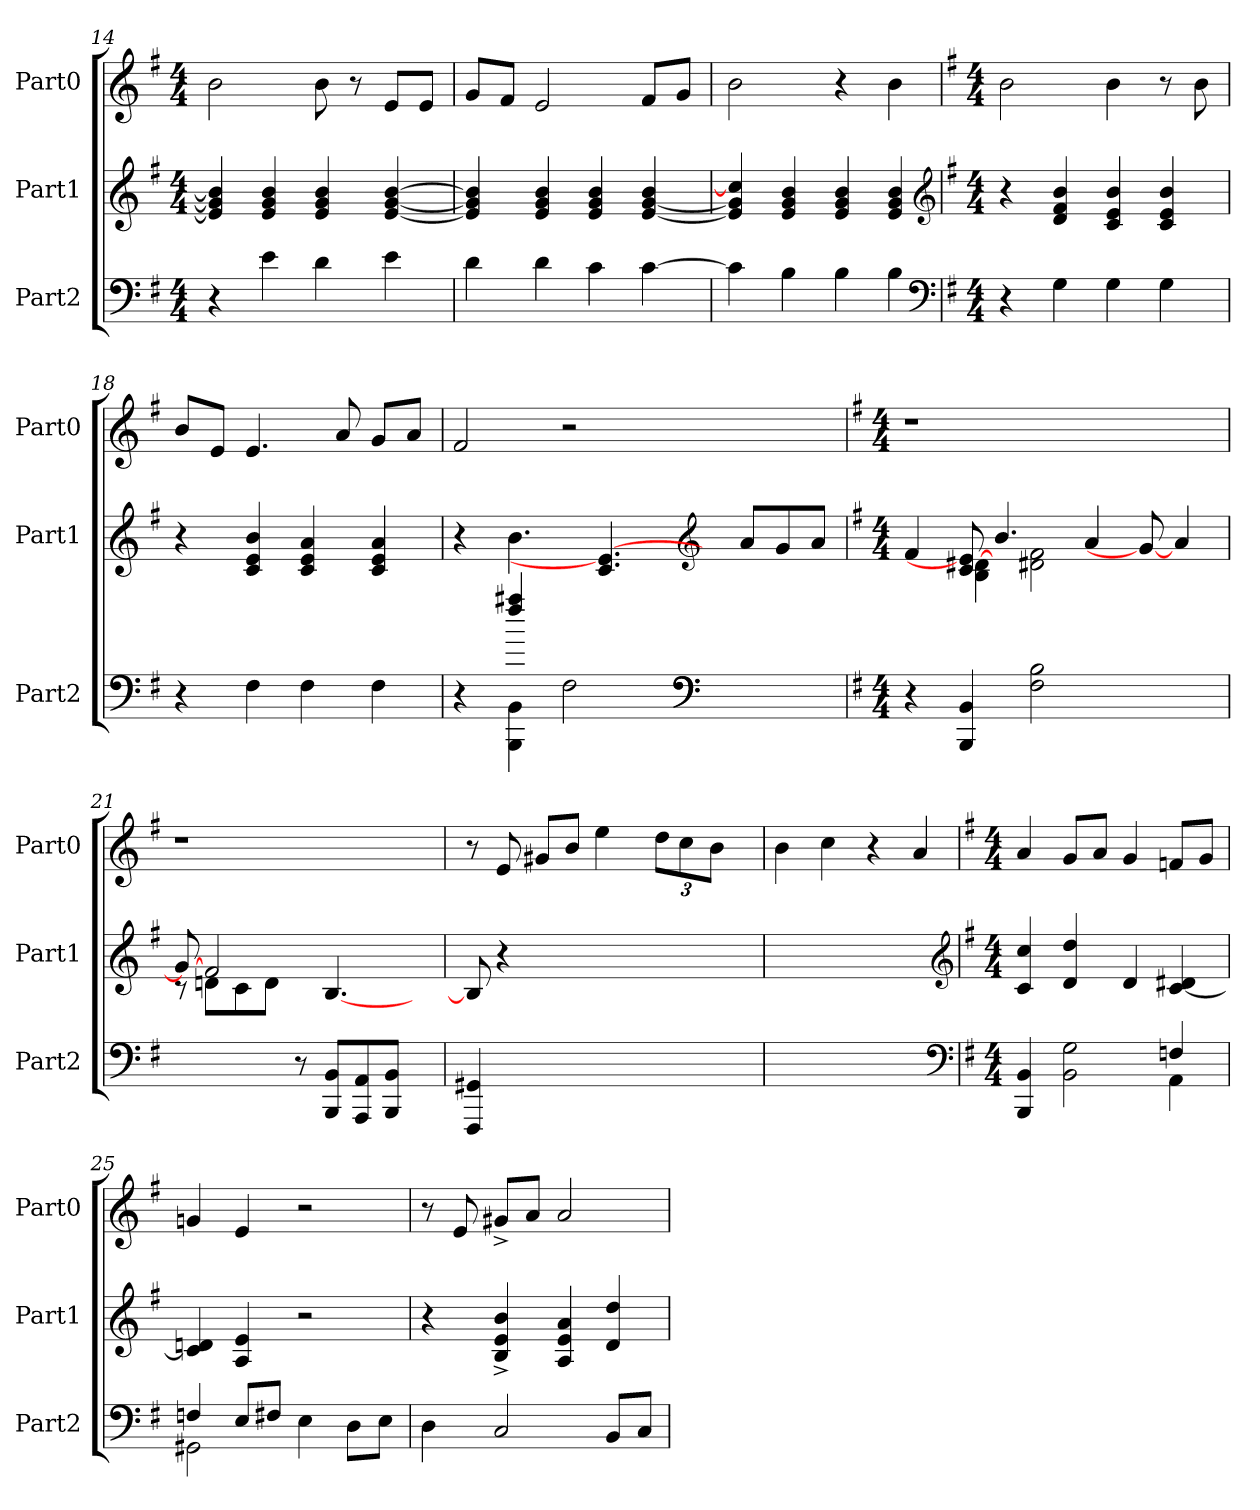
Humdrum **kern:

**kern	**kern	**kern
*part3	*part2	*part1
*staff3	*staff2	*staff1
*I"Part2	*I"Part1	*I"Part0
*I'Part2	*I'Part1	*I'Part0
!!LO:LB:g=z
*clefF4	*clefG2	*clefG2
*k[f#]	*k[f#]	*k[f#]
*M4/4	*M4/4	*M4/4
=14	=14	=14
4r	4e] 4g] 4b]	2b
4e	4e 4g 4b	.
4d	4b 4g 4e	8b
.	.	8r
4e	[4b [4g [4e	8e/L
.	.	8e/J
=15	=15	=15
4d	4b] 4g] 4e]	8g/L
.	.	8f#/J
4d	4b 4g 4e	2e
4c	4b 4g 4e	.
[4c	4b [4g [4e	8f#/L
.	.	8g/J
=16	=16	=16
4c]	4cc] 4g] 4e]	2b
4B	4e 4b 4g	.
4B	4e 4g 4b	4r
4B	4b 4g 4e	4b
*clefF4	*clefG2	*
!!LO:LB:g=z
=17	=17	=17
*k[f#]	*k[f#]	*k[f#]
*M4/4	*M4/4	*M4/4
4r	4r	2b
4G	4b 4f# 4d	.
4G	4b 4e 4c	4b
4G	4b 4e 4c	8r
.	.	8b
=18	=18	=18
4r	4r	8b/L
.	.	8e/J
4F#	4b 4e 4c	4.e
4F#	4a 4e 4c	.
.	.	8a
4F#	4a 4e 4c	8g/L
.	.	8a/J
=19	=19	=19
*^	*	*
4r	4ryy	4r	2f#
4aa#X 4ff#	4BBB 4BB	4.b	.
2F#	8ryy	.	2r
.	8ryy	4.c 4.e_	.
.	8ryy	.	.
.	8ryy	.	.
*clefF4	*	*clefG2	*
2ryy	2ryy	8ryy	2ryy
.	.	8aL	.
.	.	8g	.
.	.	8aJ	.
*v	*v	*	*
!!LO:LB:g=z
=20	=20	=20
*k[f#]	*k[f#]	*k[f#]
*M4/4	*M4/4	*M4/4
*	*^	*
4r	4f#	4ryy	1r
4BBB 4BB	8c 8e_	4d#X 4B	.
.	4.b	.	.
2B 2F#	.	2f# 2d#X	.
.	4a	.	.
8ryy	8g_	8ryy	8ryy
4ryy	4a	4ryy	4ryy
=21	=21	=21	=21
8ryy	8g_	8r	1r
8ryy	2f#	8dnL	.
8ryy	.	8c	.
8ryy	.	8dJ	.
8r	.	8ryy	.
8BB 8BBBL	[4.B	8ryy	.
8AA 8AAA	.	8ryy	.
8BB 8BBBJ	.	8ryy	.
8ryy	8ryy	8ryy	8ryy
*	*v	*v	*
=22	=22	=22
4GG#X 4FFF#	8B]	8r
.	4r	8e
8ryy	.	8g#X/L
8ryy	8ryy	8b/J
4ryy	8ryy	4ee
.	4ryy	.
4ryy	.	12dd\L
.	.	12cc\
.	4ryy	.
.	.	12b\J
8ryy	.	8ryy
=23	=23	=23
1ryy	1ryy	4b
.	.	4cc
.	.	4r
.	.	4a
*clefF4	*clefG2	*
!!LO:PB:g=z
=24	=24	=24
*k[f#]	*k[f#]	*k[f#]
*M4/4	*M4/4	*M4/4
*^	*	*
4BB 4BBB	4ryy	4cc 4c	4a
8ryy	2BB 2G	4dd 4d	8g/L
8ryy	.	.	8a/J
4ryy	.	4d	4g
4Fn	4AA	4d#X [4c	8fn/L
.	.	.	8g/J
=25	=25	=25	=25
4Fn	2GG#X	4dn 4c]	4gn
8EL	.	4A 4e	4e
8F#XJ	.	.	.
4E	4ryy	2r	2r
8DL	8ryy	.	.
8EJ	8ryy	.	.
*v	*v	*	*
=26	=26	=26
4D	4r	8r
.	.	8e
2C	4b^> 4e^> 4B^>	8g#X^>/L
.	.	8a/J
.	4a 4e 4A	2a
8BBL	4dd 4d	.
8CJ	.	.
=	=	=
*-	*-	*-
